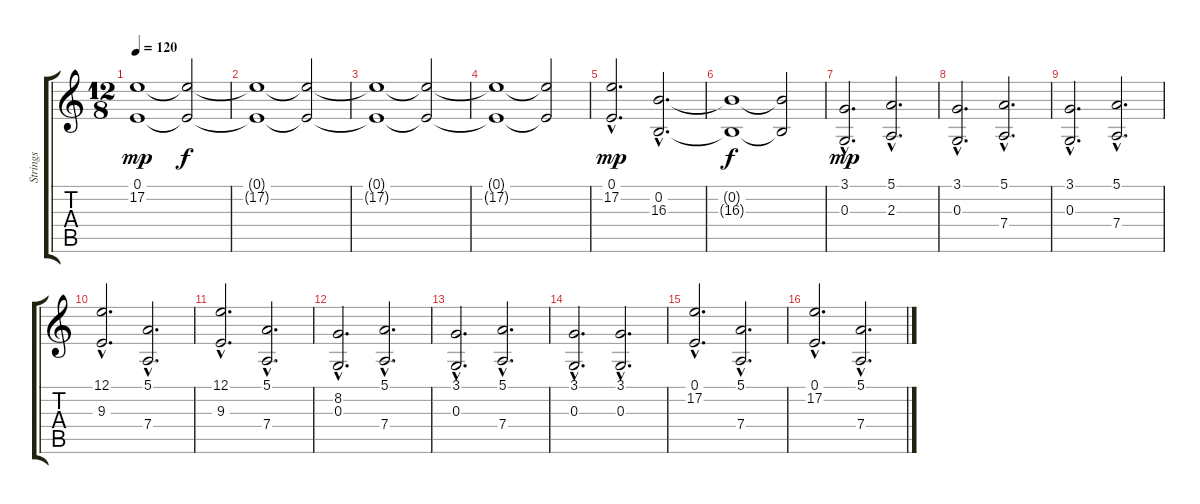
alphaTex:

\track ("Strings" "Strings") {instrument stringensemble1}
\staff {score tabs}
\tuning (E4 B3 G3 D3 A2 E2) {hide}
\ts (12 8)
\tempo 120
\clef g2
\ks c
(0.1 17.2).1{dy mp} (0.1{t} 17.2{t}).2{dy f} |
(0.1{t} 17.2{t}).1 (0.1{t} 17.2{t}).2 |
(0.1{t} 17.2{t}).1 (0.1{t} 17.2{t}).2 |
(0.1{t} 17.2{t}).1 (0.1{t} 17.2{t}).2 |
(0.1{hac} 17.2{hac}).2{d dy mp} (0.2{hac} 16.3{hac}).2{d} |
(0.2{t} 16.3{t}).1{dy f} (0.2{t} 16.3{t}).2 |
(3.1{hac} 0.3{hac}).2{d dy mp} (5.1{hac} 2.3{hac}).2{d} |
(3.1{hac} 0.3{hac}).2{d} (5.1{hac} 7.4{hac}).2{d} |
(3.1{hac} 0.3{hac}).2{d} (5.1{hac} 7.4{hac}).2{d} |
(12.1{hac} 9.3{hac}).2{d} (5.1{hac} 7.4{hac}).2{d} |
(12.1{hac} 9.3{hac}).2{d} (5.1{hac} 7.4{hac}).2{d} |
(8.2{hac} 0.3{hac}).2{d} (5.1{hac} 7.4{hac}).2{d} |
(3.1{hac} 0.3{hac}).2{d} (5.1{hac} 7.4{hac}).2{d} |
(3.1{hac} 0.3{hac}).2{d} (3.1{hac} 0.3{hac}).2{d} |
(0.1{hac} 17.2{hac}).2{d} (5.1{hac} 7.4{hac}).2{d} |
(0.1{hac} 17.2{hac}).2{d} (5.1{hac} 7.4{hac}).2{d}
